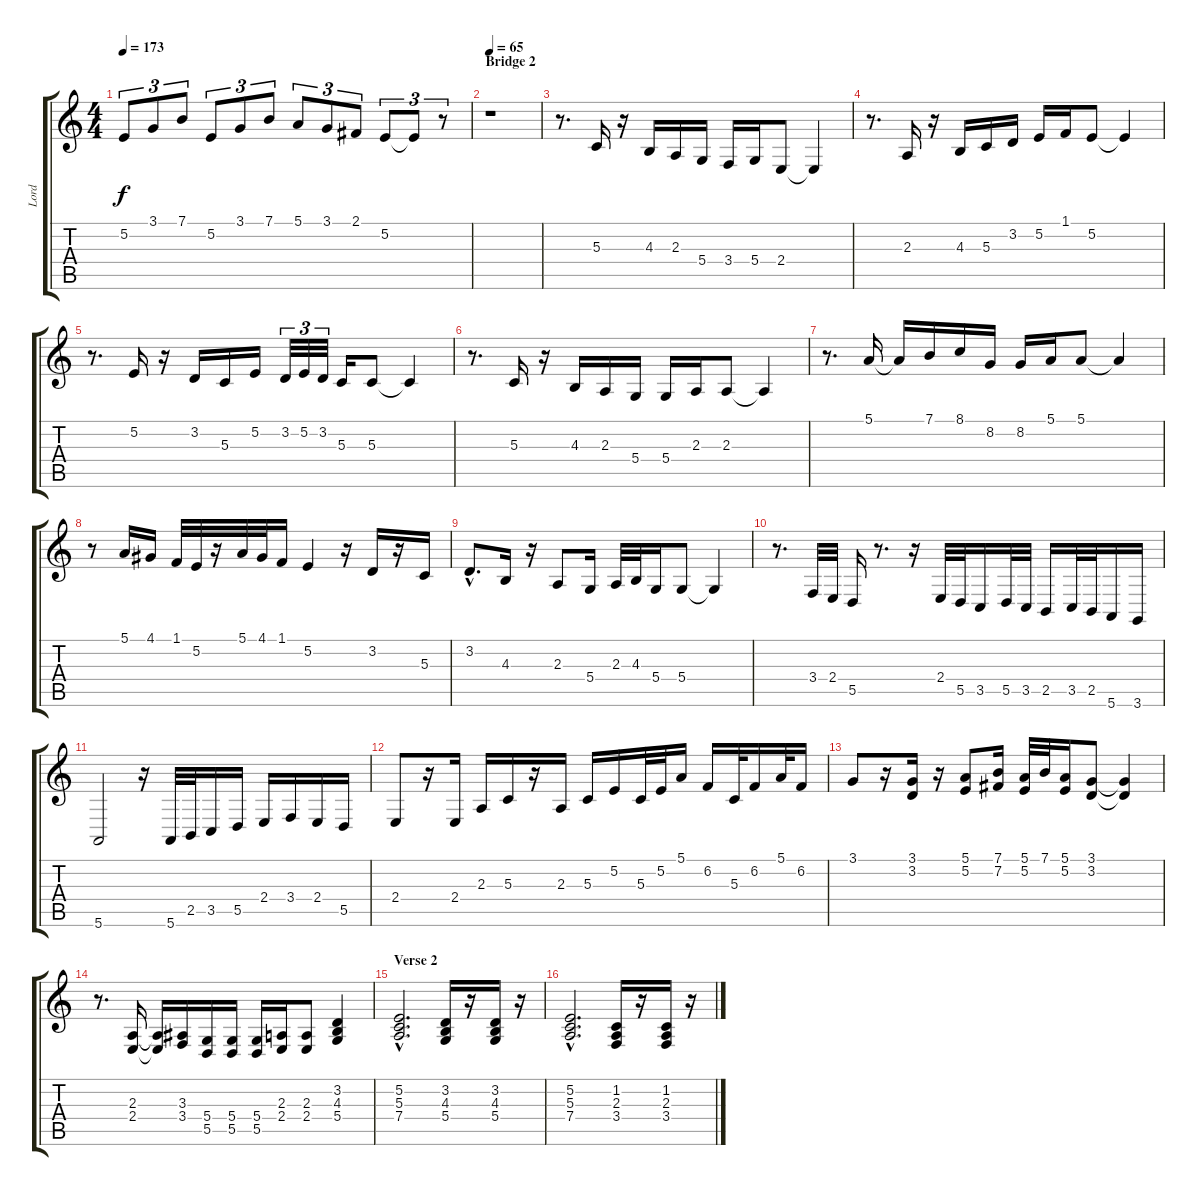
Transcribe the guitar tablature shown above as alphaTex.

\track ("Lord" "Lord") {instrument marimba}
\staff {score tabs}
\tuning (E4 B3 G3 D3 A2 E2) {hide}
\ts (4 4)
\tempo 173
\clef g2
\ks c
5.2.8{tu (3 2) dy f} 3.1.8{tu (3 2)} 7.1.8{tu (3 2)} 5.2.8{tu (3 2)} 3.1.8{tu (3 2)} 7.1.8{tu (3 2)} 5.1.8{tu (3 2)} 3.1.8{tu (3 2)} 2.1.8{tu (3 2)} 5.2.8{tu (3 2)} 5.2{t}.8{tu (3 2)} r.8{tu (3 2)} |
\section ("" "Bridge 2")
\tempo 65
r.1{instrument marimba} |
r.8{d} 5.3.16 r.16 4.3.16 2.3.16 5.4.16 3.4.16 5.4.16 2.4.8 2.4{t}.4 |
r.8{d} 2.3.16 r.16 4.3.16 5.3.16 3.2.16 5.2.16 1.1.16 5.2.8 5.2{t}.4 |
r.8{d} 5.2.16 r.16 3.2.16 5.3.16 5.2.16 3.2.32{tu (3 2)} 5.2.32{tu (3 2)} 3.2.32{tu (3 2)} 5.3.16 5.3.8 5.3{t}.4 |
r.8{d} 5.3.16 r.16 4.3.16 2.3.16 5.4.16 5.4.16 2.3.16 2.3.8 2.3{t}.4 |
r.8{d} 5.1.16 5.1{t}.16 7.1.16 8.1.16 8.2.16 8.2.16 5.1.16 5.1.8 5.1{t}.4 |
r.8 5.1.16 4.1.16 1.1.32 5.2.32 r.16 5.1.32 4.1.32 1.1.16 5.2.4 r.16 3.2.16 r.16 5.3.16 |
3.2{hac}.8{d} 4.3.16 r.16 2.3.8 5.4.16 2.3.32 4.3.32 5.4.16 5.4.8 5.4{t}.4 |
r.8{d} 3.4.32 2.4.32 5.5.16 r.8{d} r.16 2.4.32 5.5.32 3.5.16 5.5.32 3.5.32 2.5.16 3.5.32 2.5.32 5.6.16 3.6.16 |
5.6.2 r.16 5.6.32 2.5.32 3.5.16 5.5.16 2.4.16 3.4.16 2.4.16 5.5.16 |
2.4.8 r.16 2.4.16 2.3.16 5.3.16 r.16 2.3.16 5.3.16 5.2.16 5.3.32 5.2.32 5.1.16 6.2.16 5.3.32 6.2.16 5.1.32 6.2.16 |
3.1.8 r.16 (3.1 3.2).16 r.16 (5.1 5.2).8 (7.1 7.2).16 (5.1 5.2).32 7.1.32 (5.1 5.2).16 (3.1 3.2).8 (3.1{t} 3.2{t}).4 |
r.8{d} (2.3 2.4).16 (2.3{t} 2.4{t}).16 (3.3 3.4).16 (5.4 5.5).16 (5.4 5.5).16 (5.4 5.5).16 (2.3 2.4).16 (2.3 2.4).8 (3.2 4.3 5.4).4 |
\section ("" "Verse 2")
(5.2{hac} 5.3{hac} 7.4{hac}).2{d} (3.2 4.3 5.4).16 r.16 (3.2 4.3 5.4).16 r.16 |
(5.2{hac} 5.3{hac} 7.4{hac}).2{d} (1.2 2.3 3.4).16 r.16 (1.2 2.3 3.4).16 r.16
